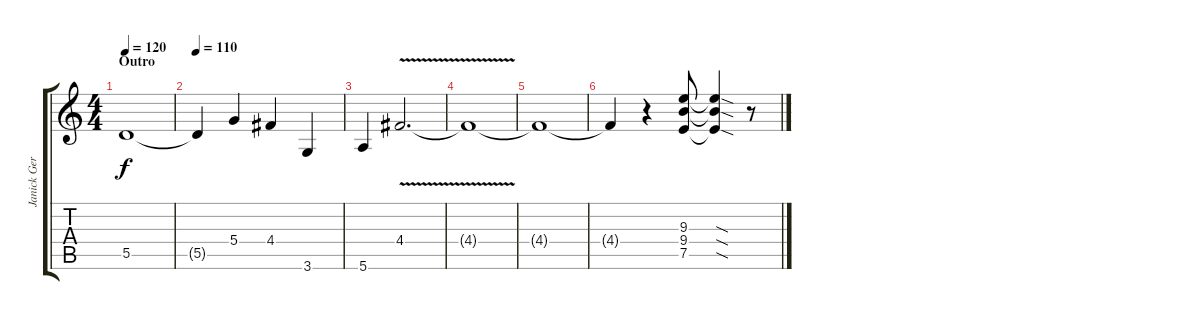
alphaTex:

\track ("Janick Gers" "Janick Ger") {instrument distortionguitar}
\staff {score tabs}
\tuning (E4 B3 G3 D3 A2 E2) {hide}
\ts (4 4)
\section ("" "Outro")
\tempo 120
\clef g2
\ks c
5.5.1{dy f} |
\tempo 110
5.5{t}.4 5.4.4 4.4.4 3.6.4 |
5.6.4 4.4{v}.2{d} |
4.4{t}.1 |
4.4{t}.1 |
4.4{t}.4 r.4 (9.3 9.4 7.5).8 (9.3{sod t} 9.4{sod t} 7.5{sod t}).4 r.8
